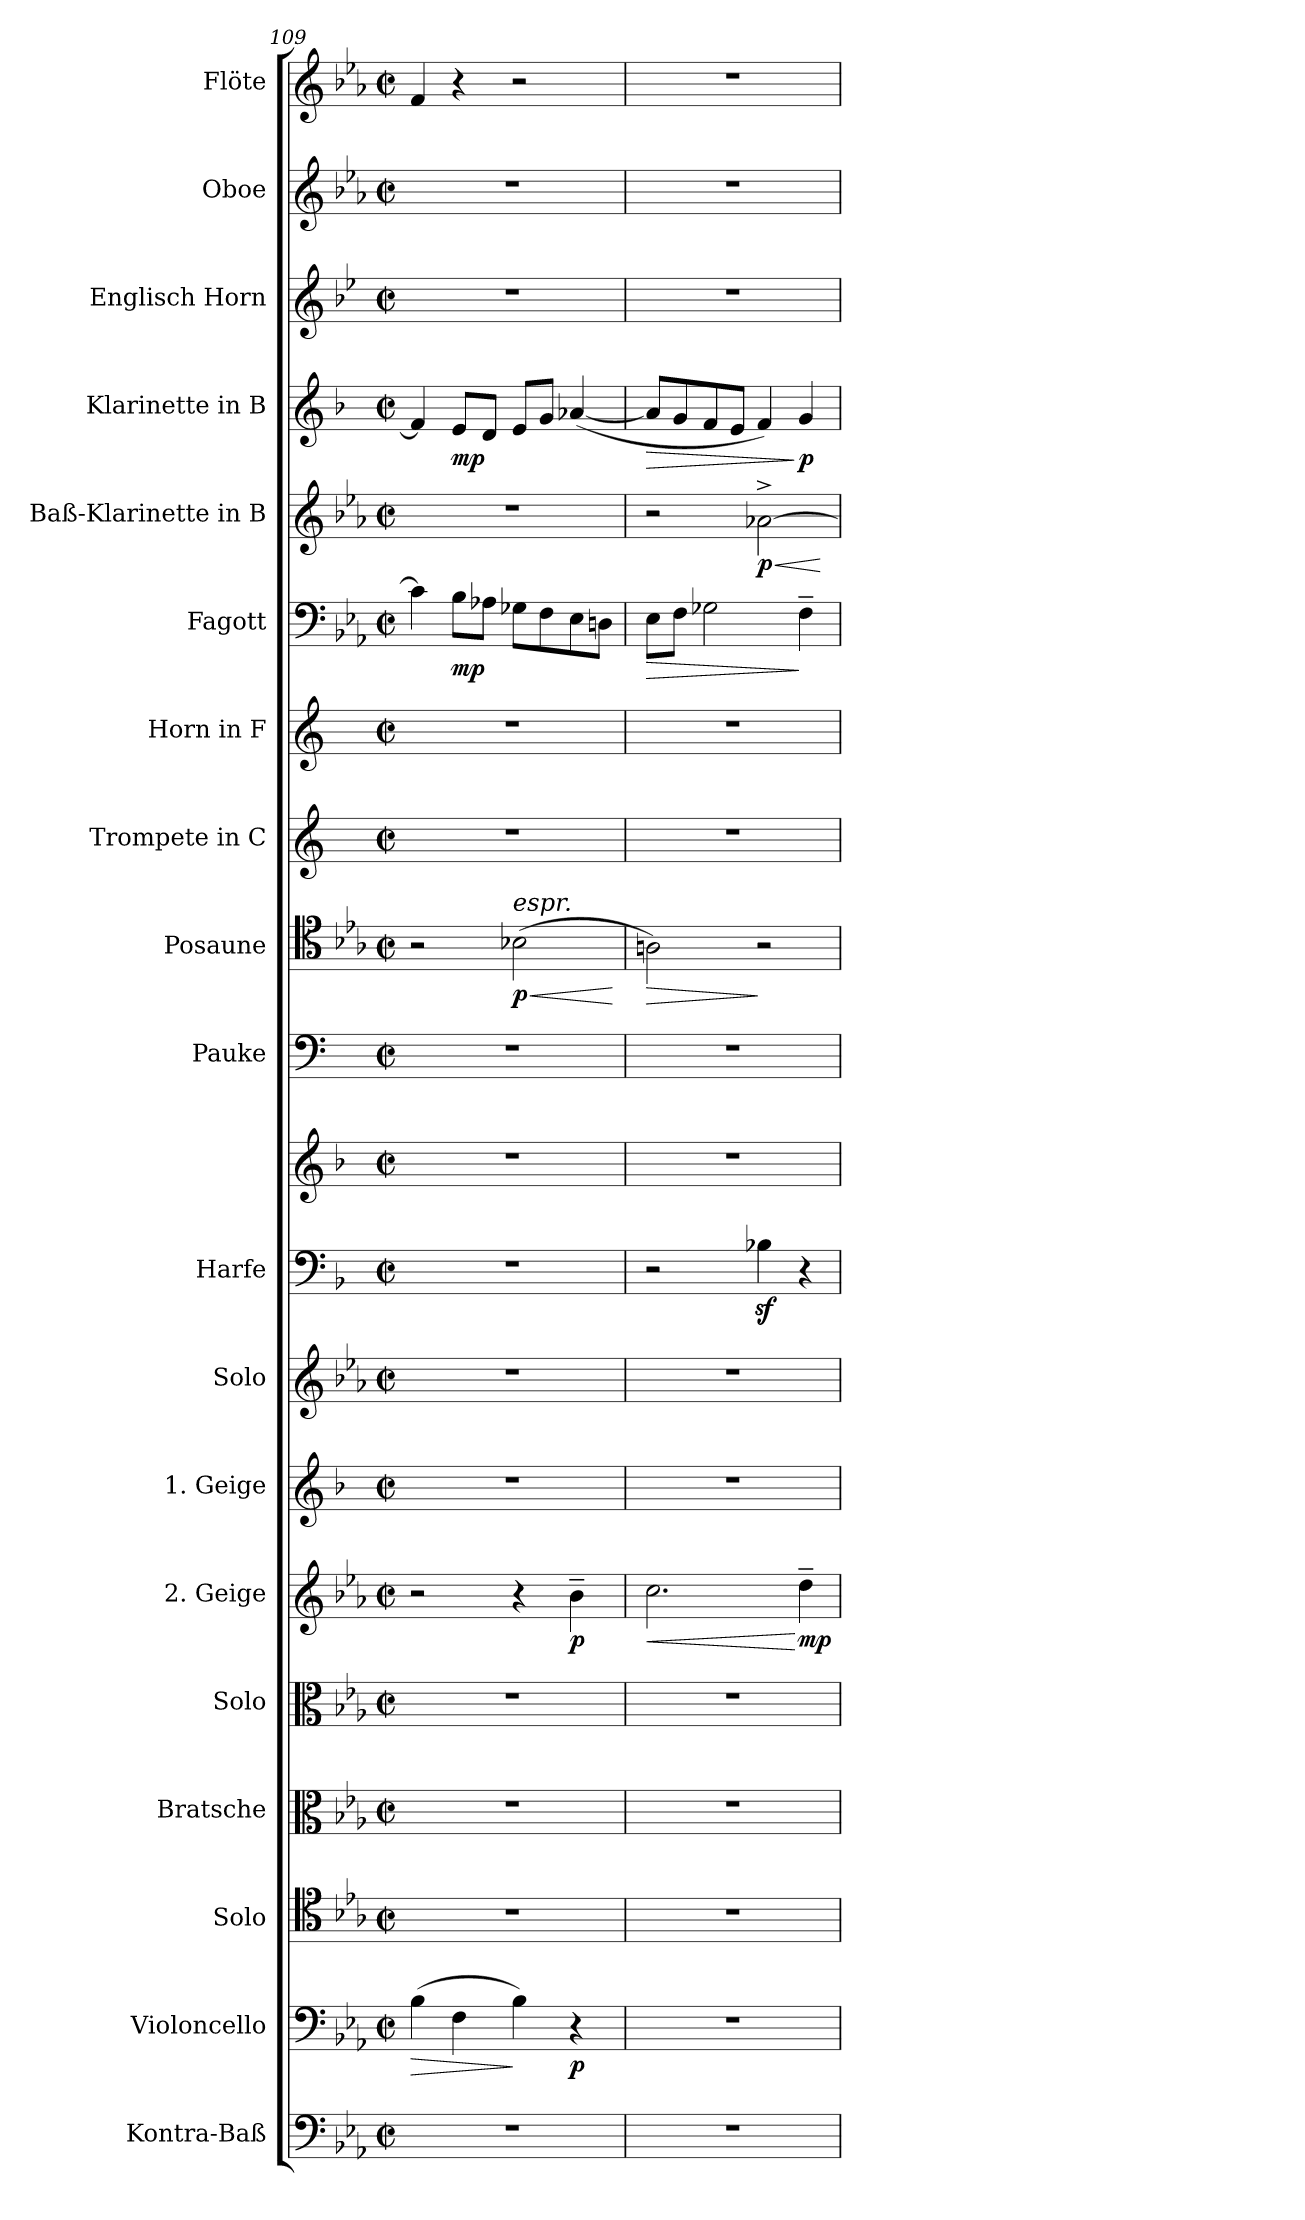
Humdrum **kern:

**kern	**kern	**dynam	**kern	**kern	**kern	**kern	**dynam	**kern	**kern	**kern	**kern	**kern	**kern	**dynam	**kern	**kern	**kern	**dynam	**kern	**dynam	**kern	**dynam	**kern	**kern	**kern
*part19	*part18	*part18	*part17	*part16	*part15	*part14	*part14	*part13	*part12	*part11	*part11	*part10	*part9	*part9	*part8	*part7	*part6	*part6	*part5	*part5	*part4	*part4	*part3	*part2	*part1
*staff20	*staff19	*staff19	*staff18	*staff17	*staff16	*staff15	*staff15	*staff14	*staff13	*staff12	*staff11	*staff10	*staff9	*staff9	*staff8	*staff7	*staff6	*staff6	*staff5	*staff5	*staff4	*staff4	*staff3	*staff2	*staff1
*I"Kontra-Baß	*I"Violoncello	*	*I"Solo	*I"Bratsche	*I"Solo	*I"2. Geige	*	*I"1. Geige	*I"Solo	*I"Harfe	*	*I"Pauke	*I"Posaune	*	*I"Trompete in C	*I"Horn in F	*I"Fagott	*	*I"Baß-Klarinette in B	*	*I"Klarinette in B	*	*I"Englisch Horn	*I"Oboe	*I"Flöte
*	*I'Vlc.	*	*I'Solo	*I'Br.	*I'Solo	*I'2. Gg	*	*I'1. Gg.	*I'Solo	*I'Hrf.	*	*I'Pk.	*I'Pos.	*	*I'Trp.	*I'Hr. F	*I'Fg.	*	*	*	*I'Kl. B	*	*I'E. H.	*I'Ob.	*I'Fl.
*clefF4	*clefF4	*	*clefC4	*clefC3	*clefC3	*clefG2	*	*clefG2	*clefG2	*clefF4	*clefG2	*clefF4	*clefC4	*	*clefG2	*clefG2	*clefF4	*	*clefG2	*	*clefG2	*	*clefG2	*clefG2	*clefG2
*ITrd7c12	*	*	*	*	*	*	*	*ITrd1c2	*	*ITrd1c2	*ITrd1c2	*	*	*	*	*ITrd4c7	*	*	*ITrd8c14	*	*ITrd1c2	*	*ITrd4c7	*	*
*k[b-e-a-]	*k[b-e-a-]	*	*k[b-e-a-]	*k[b-e-a-]	*k[b-e-a-]	*k[b-e-a-]	*	*k[b-e-a-]	*k[b-e-a-]	*k[b-e-a-]	*k[b-e-a-]	*k[]	*k[b-e-a-]	*	*k[]	*k[b-]	*k[b-e-a-]	*	*k[b-e-a-]	*	*k[b-e-a-]	*	*k[b-e-a-]	*k[b-e-a-]	*k[b-e-a-]
*M2/2	*M2/2	*	*M2/2	*M2/2	*M2/2	*M2/2	*	*M2/2	*M2/2	*M2/2	*M2/2	*M2/2	*M2/2	*	*M2/2	*M2/2	*M2/2	*	*M2/2	*	*M2/2	*	*M2/2	*M2/2	*M2/2
*met(c|)	*met(c|)	*	*met(c|)	*met(c|)	*met(c|)	*met(c|)	*	*met(c|)	*met(c|)	*met(c|)	*met(c|)	*met(c|)	*met(c|)	*	*met(c|)	*met(c|)	*met(c|)	*	*met(c|)	*	*met(c|)	*	*met(c|)	*met(c|)	*met(c|)
=109	=109	=109	=109	=109	=109	=109	=109	=109	=109	=109	=109	=109	=109	=109	=109	=109	=109	=109	=109	=109	=109	=109	=109	=109	=109
!	!	!LO:HP:b	!	!	!	!	!	!	!	!	!	!	!	!	!	!	!	!	!	!	!	!	!	!	!
1r	(>4B-\	>	1r	1r	1r	2r	.	1r	1r	1r	1r	1r	2r	.	1r	1r	4c\]	.	1r	.	4e-/]	.	1r	1r	4f/
!	!	!	!	!	!	!	!	!	!	!	!	!	!	!	!	!	!	!LO:DY:b	!	!	!	!LO:DY:b	!	!	!
.	4F\	.	.	.	.	.	.	.	.	.	.	.	.	.	.	.	8B-\L	mp	.	.	8d/L	mp	.	.	4r
.	.	.	.	.	.	.	.	.	.	.	.	.	.	.	.	.	8A-X\J	.	.	.	8c/J	.	.	.	.
!	!	!	!	!	!	!	!	!	!	!	!	!	!LO:TX:a:i:t=espr.	!	!	!	!	!	!	!	!	!	!	!	!
!	!	!	!	!	!	!	!	!	!	!	!	!	!	!LO:HP:b	!	!	!	!	!	!	!	!	!	!	!
!	!	!	!	!	!	!	!	!	!	!	!	!	!	!LO:DY:n=1:b	!	!	!	!	!	!	!	!	!	!	!
.	4B-\)	]	.	.	.	4r	.	.	.	.	.	.	(>2B-X\	< p	.	.	8G-X\L	.	.	.	8d/L	.	.	.	2r
.	.	.	.	.	.	.	.	.	.	.	.	.	.	.	.	.	8F\	.	.	.	8f/J	.	.	.	.
!	!	!LO:DY:b	!	!	!	!	!LO:DY:b	!	!	!	!	!	!	!	!	!	!	!	!	!	!	!	!	!	!
.	4r	p	.	.	.	4b-~\	p	.	.	.	.	.	.	.	.	.	8E-\	.	.	.	(<[4g-X/	.	.	.	.
.	.	.	.	.	.	.	.	.	.	.	.	.	.	.	.	.	8Dn\J	.	.	.	.	.	.	.	.
.	.	.	.	.	.	.	.	.	.	.	.	.	.	[	.	.	.	.	.	.	.	.	.	.	.
=110	=110	=110	=110	=110	=110	=110	=110	=110	=110	=110	=110	=110	=110	=110	=110	=110	=110	=110	=110	=110	=110	=110	=110	=110	=110
!	!	!	!	!	!	!	!LO:HP:b	!	!	!	!	!	!	!LO:HP:b	!	!	!	!LO:HP:b	!	!	!	!LO:HP:b	!	!	!
1r	1r	.	1r	1r	1r	2.cc\	<	1r	1r	2r	1r	1r	2An\)	>	1r	1r	8E-\L	>	2r	.	8g-/L]	>	1r	1r	1r
.	.	.	.	.	.	.	.	.	.	.	.	.	.	.	.	.	8F\J	.	.	.	8f/	.	.	.	.
.	.	.	.	.	.	.	.	.	.	.	.	.	.	.	.	.	2G-X\	.	.	.	8e-/	.	.	.	.
.	.	.	.	.	.	.	.	.	.	.	.	.	.	.	.	.	.	.	.	.	8d/J	.	.	.	.
!	!	!	!	!	!	!	!	!	!	!	!	!	!	!	!	!	!	!	!	!LO:HP:b	!	!	!	!	!
!	!	!	!	!	!	!	!	!	!	!	!	!	!	!	!	!	!	!	!	!LO:DY:n=1:b	!	!	!	!	!
.	.	.	.	.	.	.	.	.	.	4A-Xz<\	.	.	2r	]	.	.	.	.	[2A-X^\	< p	4e-/)	.	.	.	.
!	!	!	!	!	!	!	!LO:DY:n=1:b	!	!	!	!	!	!	!	!	!	!	!	!	!	!	!LO:DY:n=1:b	!	!	!
.	.	.	.	.	.	4dd~\	[ mp	.	.	4r	.	.	.	.	.	.	4F~\	]	.	.	4f/	] p	.	.	.
.	.	.	.	.	.	.	.	.	.	.	.	.	.	.	.	.	.	.	.	[	.	.	.	.	.
=	=	=	=	=	=	=	=	=	=	=	=	=	=	=	=	=	=	=	=	=	=	=	=	=	=
*-	*-	*-	*-	*-	*-	*-	*-	*-	*-	*-	*-	*-	*-	*-	*-	*-	*-	*-	*-	*-	*-	*-	*-	*-	*-
